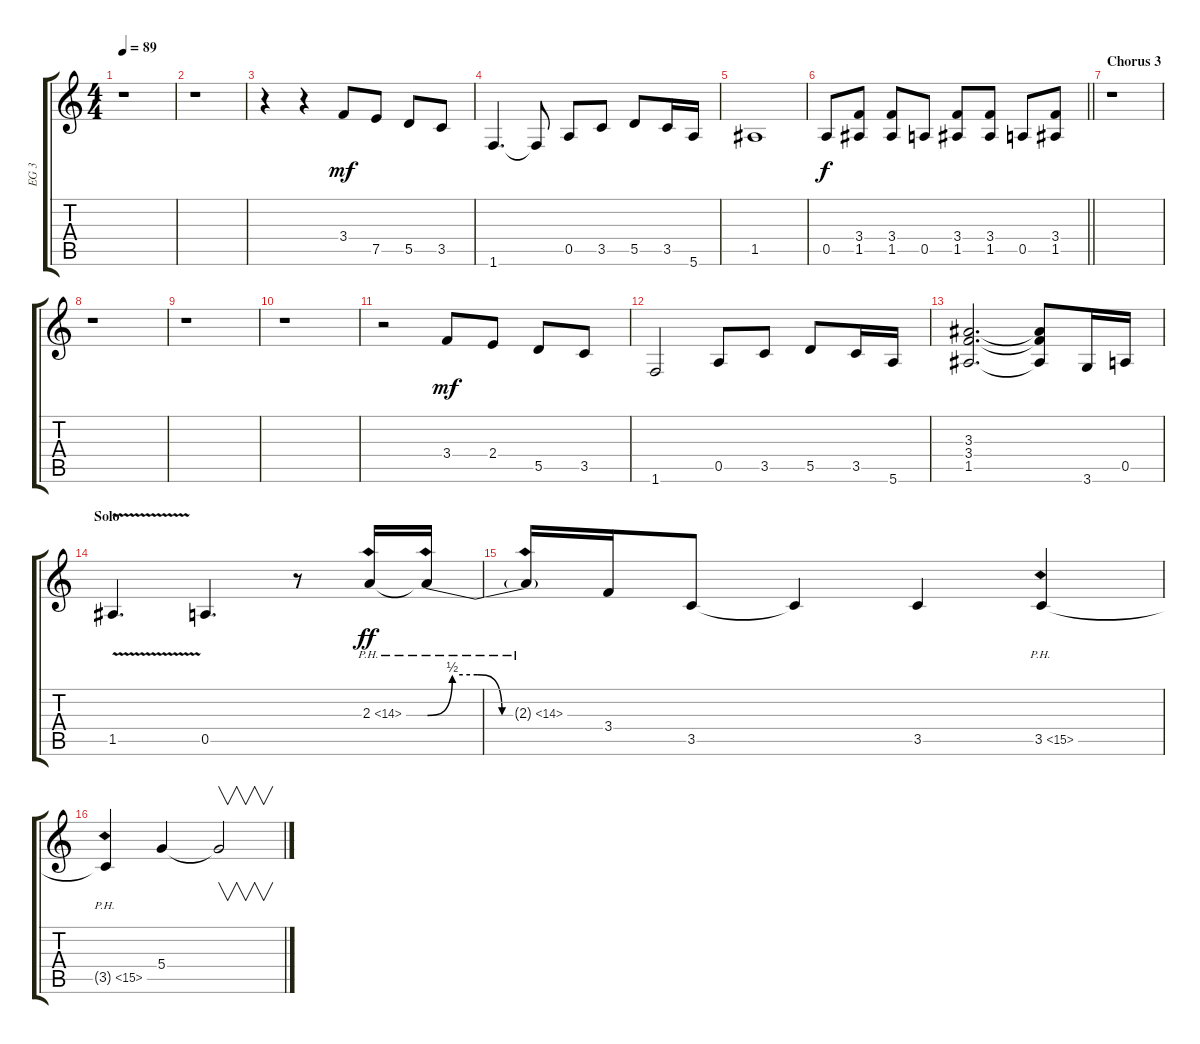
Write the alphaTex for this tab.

\track ("EG 3" "EG 3") {instrument overdrivenguitar}
\staff {score tabs}
\tuning (E4 B3 G3 D3 A2 E2) {hide}
\ts (4 4)
\tempo 89
\clef g2
\ks c
r.1{dy mf} |
r.1 |
r.4 r.4 3.4.8 7.5.8 5.5.8 3.5.8 |
1.6.4{d} 1.6{t}.8 0.5.8 3.5.8 5.5.8 3.5.16 5.6.16 |
1.5.1 |
\barLineRight lightlight
0.5.8{dy f} (3.4 1.5).8 (3.4 1.5).8 0.5.8 (3.4 1.5).8 (3.4 1.5).8 0.5.8 (3.4 1.5).8 |
\section ("" "Chorus 3")
r.1 |
r.1 |
r.1 |
r.1 |
r.2 3.4.8{dy mf} 2.4.8 5.5.8 3.5.8 |
1.6.2 0.5.8 3.5.8 5.5.8 3.5.16 5.6.16 |
(3.3 3.4 1.5).2{d} (3.3{t} 3.4{t} 1.5{t}).8 3.6.16 0.5.16 |
\section ("" "Solo")
1.5{v}.4{d} 0.5.4{d} r.8 2.3{ph 12}.16{dy ff} 2.3{be (custom 0 0 15 2 30 2 45 0 60 0) ph 12 t}.16 |
2.3{be (hold 0 0 60 0) ph 12 t}.16 3.4.16 3.5.8 3.5{t}.4 3.5.4 3.5{ph 12}.4 |
3.5{ph 12 t}.4 5.4.4 5.4{t}.2{v}
